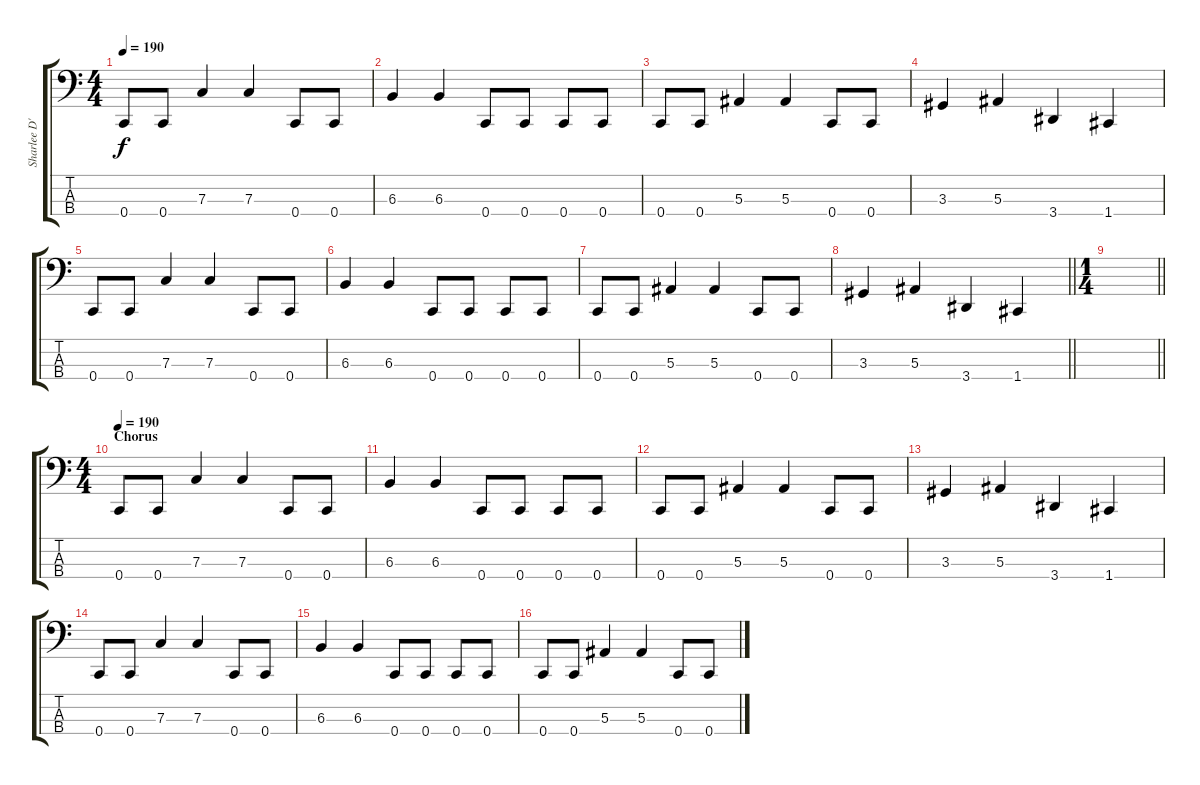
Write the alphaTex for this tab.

\track ("Sharlee D'Angelo" "Sharlee D'") {instrument electricbasspick}
\staff {score tabs}
\tuning (Eb2 Bb1 F1 C1) {hide}
\ts (4 4)
\tempo 190
\clef f4
\ks c
0.4.8{dy f} 0.4.8 7.3.4 7.3.4 0.4.8 0.4.8 |
6.3.4 6.3.4 0.4.8 0.4.8 0.4.8 0.4.8 |
0.4.8 0.4.8 5.3.4 5.3.4 0.4.8 0.4.8 |
3.3.4 5.3.4 3.4.4 1.4.4 |
0.4.8 0.4.8 7.3.4 7.3.4 0.4.8 0.4.8 |
6.3.4 6.3.4 0.4.8 0.4.8 0.4.8 0.4.8 |
0.4.8 0.4.8 5.3.4 5.3.4 0.4.8 0.4.8 |
\barLineRight lightlight
3.3.4 5.3.4 3.4.4 1.4.4 |
\ts (1 4)
\barLineRight lightlight
|
\ts (4 4)
\section ("" "Chorus")
\tempo 190
0.4.8 0.4.8 7.3.4 7.3.4 0.4.8 0.4.8 |
6.3.4 6.3.4 0.4.8 0.4.8 0.4.8 0.4.8 |
0.4.8 0.4.8 5.3.4 5.3.4 0.4.8 0.4.8 |
3.3.4 5.3.4 3.4.4 1.4.4 |
0.4.8 0.4.8 7.3.4 7.3.4 0.4.8 0.4.8 |
6.3.4 6.3.4 0.4.8 0.4.8 0.4.8 0.4.8 |
0.4.8 0.4.8 5.3.4 5.3.4 0.4.8 0.4.8
